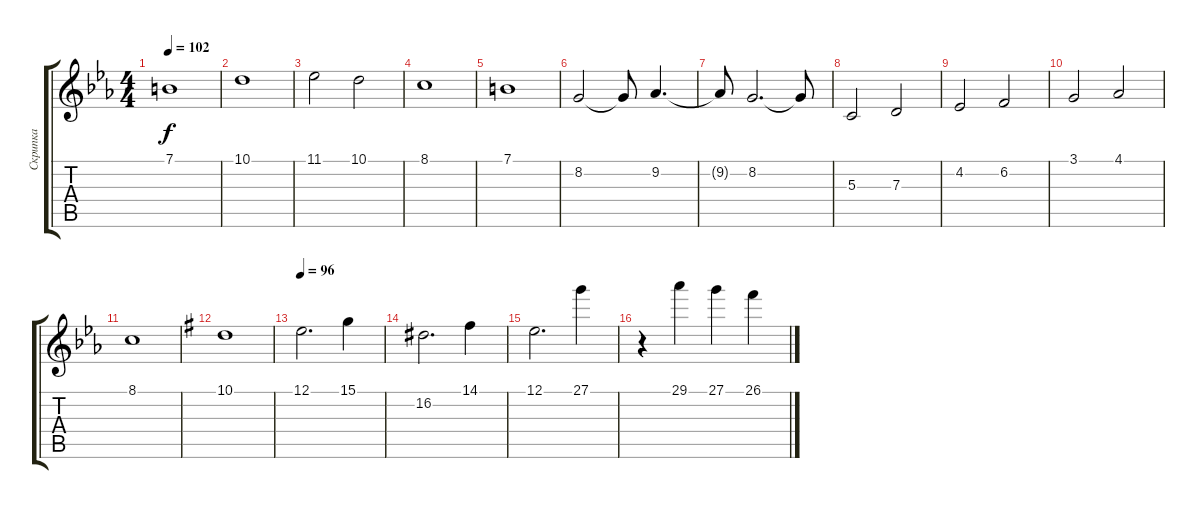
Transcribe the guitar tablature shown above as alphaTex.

\track ("Скрипка" "Скрипка") {instrument violin}
\staff {score tabs}
\tuning (E4 B3 G3 D3 A2 E2) {hide}
\ts (4 4)
\tempo 102
\clef g2
\ks cminor
7.1.1{dy f} |
10.1.1 |
11.1.2 10.1.2 |
8.1.1 |
7.1.1 |
8.2.2 8.2{t}.8 9.2.4{d} |
9.2{t}.8 8.2.2{d} 8.2{t}.8 |
5.3.2 7.3.2 |
4.2.2 6.2.2 |
3.1.2 4.1.2 |
8.1.1 |
\ks eminor
10.1.1 |
\tempo 96
12.1.2{d} 15.1.4 |
16.2.2{d} 14.1.4 |
12.1.2{d} 27.1.4 |
r.4 29.1.4 27.1.4 26.1.4
